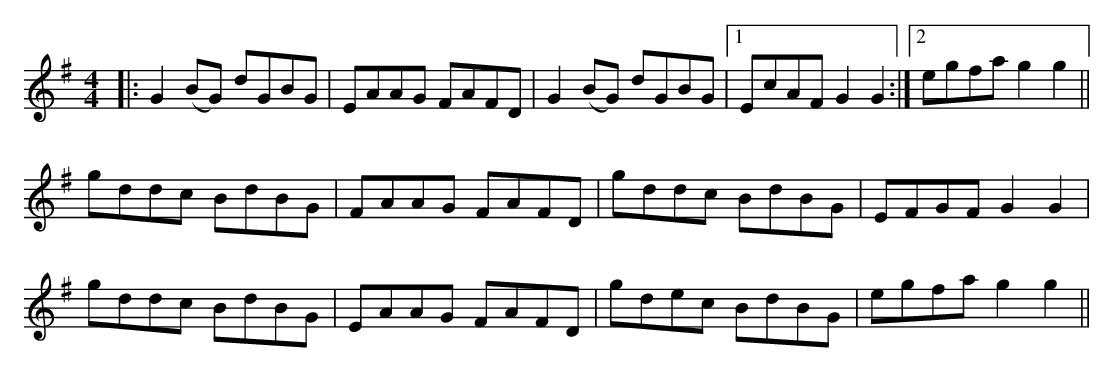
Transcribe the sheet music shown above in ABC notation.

X:1
M:4/4
K:G
|:G2 (BG) dGBG|EAAG FAFD|G2 (BG) dGBG|1 EcAF G2G2:|2 egfa g2g2||
gddc BdBG|FAAG FAFD|gddc BdBG|EFGF G2G2|
gddc BdBG|EAAG FAFD|gdec BdBG|egfa g2g2||
